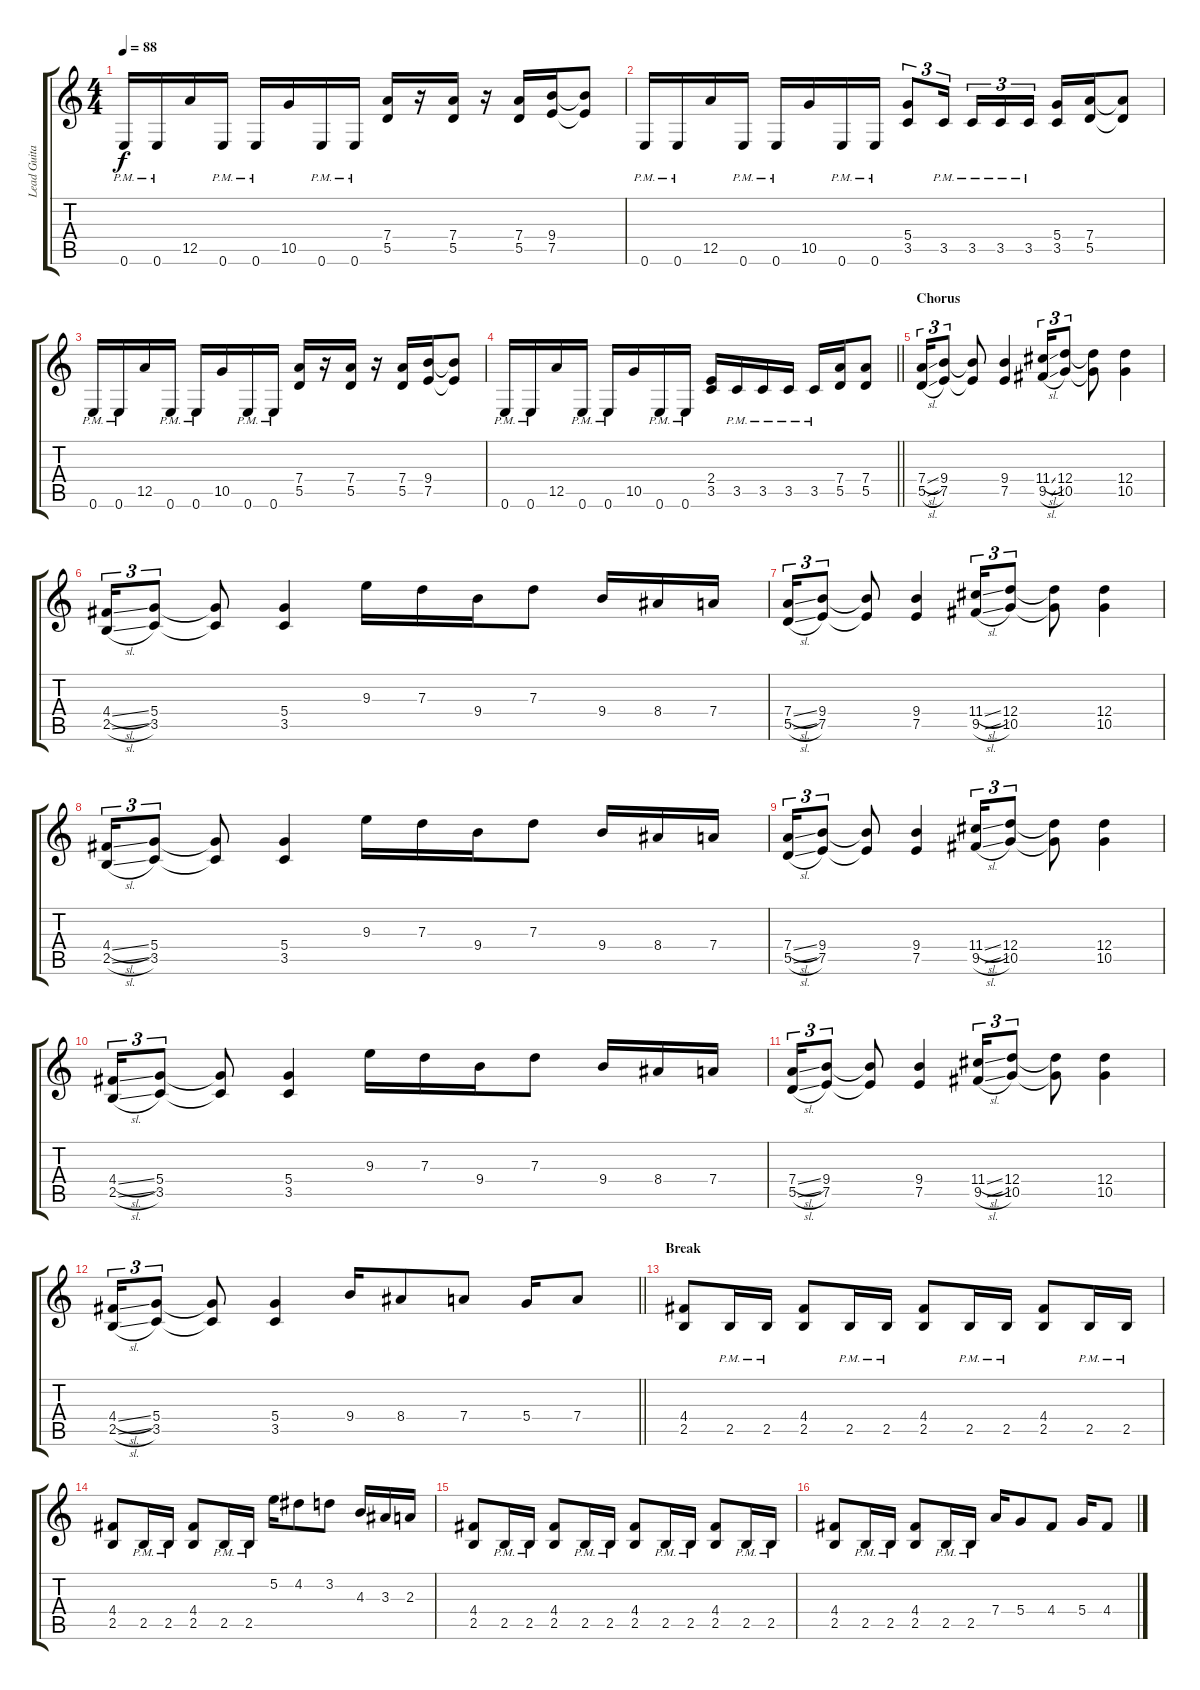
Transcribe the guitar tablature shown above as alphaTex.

\track ("Lead Guitar" "Lead Guita") {instrument distortionguitar}
\staff {score tabs}
\tuning (E4 B3 G3 D3 A2 E2) {hide}
\ts (4 4)
\tempo 88
\clef g2
\ks c
0.6{pm}.16{dy f} 0.6{pm}.16 12.5.16 0.6{pm}.16 0.6{pm}.16 10.5.16 0.6{pm}.16 0.6{pm}.16 (7.4 5.5).16 r.16 (7.4 5.5).16 r.16 (7.4 5.5).16 (9.4 7.5).16 (9.4{t} 7.5{t}).8 |
0.6{pm}.16 0.6{pm}.16 12.5.16 0.6{pm}.16 0.6{pm}.16 10.5.16 0.6{pm}.16 0.6{pm}.16 (5.4 3.5).8{tu (3 2)} 3.5{pm}.16{tu (3 2) beam splitsecondary} 3.5{pm}.16{tu (3 2)} 3.5{pm}.16{tu (3 2)} 3.5{pm}.16{tu (3 2)} (5.4 3.5).16 (7.4 5.5).16 (7.4{t} 5.5{t}).8 |
0.6{pm}.16 0.6{pm}.16 12.5.16 0.6{pm}.16 0.6{pm}.16 10.5.16 0.6{pm}.16 0.6{pm}.16 (7.4 5.5).16 r.16 (7.4 5.5).16 r.16 (7.4 5.5).16 (9.4 7.5).16 (9.4{t} 7.5{t}).8 |
\barLineRight lightlight
0.6{pm}.16 0.6{pm}.16 12.5.16 0.6{pm}.16 0.6{pm}.16 10.5.16 0.6{pm}.16 0.6{pm}.16 (2.4 3.5).16 3.5{pm}.16 3.5{pm}.16 3.5{pm}.16 3.5{pm}.16 (7.4 5.5).16 (7.4 5.5).8 |
\section ("" "Chorus")
(7.4{sl} 5.5{sl}).16{tu (3 2)} (9.4 7.5).8{tu (3 2)} (9.4{t} 7.5{t}).8 (9.4 7.5).4 (11.4{sl} 9.5{sl}).16{tu (3 2)} (12.4 10.5).8{tu (3 2)} (12.4{t} 10.5{t}).8 (12.4 10.5).4 |
(4.4{sl} 2.5{sl}).16{tu (3 2)} (5.4 3.5).8{tu (3 2)} (5.4{t} 3.5{t}).8 (5.4 3.5).4 9.3.16 7.3.16 9.4.16 7.3.8 9.4.16 8.4.16 7.4.16 |
(7.4{sl} 5.5{sl}).16{tu (3 2)} (9.4 7.5).8{tu (3 2)} (9.4{t} 7.5{t}).8 (9.4 7.5).4 (11.4{sl} 9.5{sl}).16{tu (3 2)} (12.4 10.5).8{tu (3 2)} (12.4{t} 10.5{t}).8 (12.4 10.5).4 |
(4.4{sl} 2.5{sl}).16{tu (3 2)} (5.4 3.5).8{tu (3 2)} (5.4{t} 3.5{t}).8 (5.4 3.5).4 9.3.16 7.3.16 9.4.16 7.3.8 9.4.16 8.4.16 7.4.16 |
(7.4{sl} 5.5{sl}).16{tu (3 2)} (9.4 7.5).8{tu (3 2)} (9.4{t} 7.5{t}).8 (9.4 7.5).4 (11.4{sl} 9.5{sl}).16{tu (3 2)} (12.4 10.5).8{tu (3 2)} (12.4{t} 10.5{t}).8 (12.4 10.5).4 |
(4.4{sl} 2.5{sl}).16{tu (3 2)} (5.4 3.5).8{tu (3 2)} (5.4{t} 3.5{t}).8 (5.4 3.5).4 9.3.16 7.3.16 9.4.16 7.3.8 9.4.16 8.4.16 7.4.16 |
(7.4{sl} 5.5{sl}).16{tu (3 2)} (9.4 7.5).8{tu (3 2)} (9.4{t} 7.5{t}).8 (9.4 7.5).4 (11.4{sl} 9.5{sl}).16{tu (3 2)} (12.4 10.5).8{tu (3 2)} (12.4{t} 10.5{t}).8 (12.4 10.5).4 |
\barLineRight lightlight
(4.4{sl} 2.5{sl}).16{tu (3 2)} (5.4 3.5).8{tu (3 2)} (5.4{t} 3.5{t}).8 (5.4 3.5).4 9.4.16 8.4.8 7.4.8 5.4.16 7.4.8 |
\section ("" "Break")
(4.4 2.5).8 2.5{pm}.16 2.5{pm}.16 (4.4 2.5).8 2.5{pm}.16 2.5{pm}.16 (4.4 2.5).8 2.5{pm}.16 2.5{pm}.16 (4.4 2.5).8 2.5{pm}.16 2.5{pm}.16 |
(4.4 2.5).8 2.5{pm}.16 2.5{pm}.16 (4.4 2.5).8 2.5{pm}.16 2.5{pm}.16 5.2.16 4.2.8 3.2.8 4.3.16 3.3.16 2.3.16 |
(4.4 2.5).8 2.5{pm}.16 2.5{pm}.16 (4.4 2.5).8 2.5{pm}.16 2.5{pm}.16 (4.4 2.5).8 2.5{pm}.16 2.5{pm}.16 (4.4 2.5).8 2.5{pm}.16 2.5{pm}.16 |
(4.4 2.5).8 2.5{pm}.16 2.5{pm}.16 (4.4 2.5).8 2.5{pm}.16 2.5{pm}.16 7.4.16 5.4.8 4.4.8 5.4.16 4.4.8
